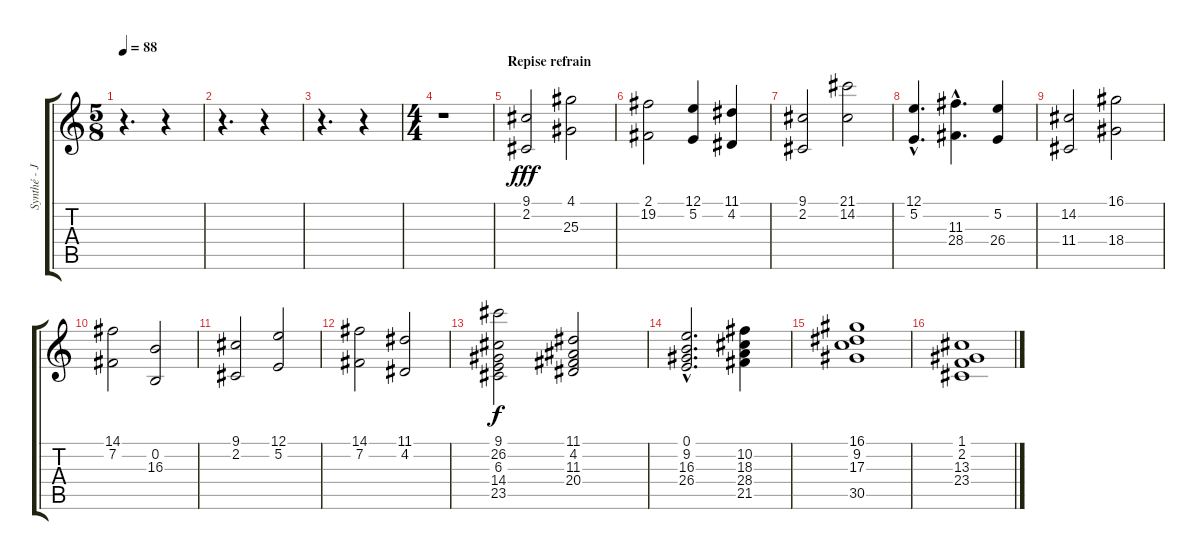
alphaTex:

\track ("Synthé - Julian" "Synthé - J") {instrument synthstrings1}
\staff {score tabs}
\tuning (E4 B3 G3 D3 A2 E2) {hide}
\ts (5 8)
\tempo 88
\clef g2
\ks c
r.4{d dy f} r.4 |
r.4{d} r.4 |
r.4{d} r.4 |
\ts (4 4)
r.1 |
\section ("" "Repise refrain")
(9.1 2.2).2{dy fff} (4.1 25.3).2 |
(2.1 19.2).2 (12.1 5.2).4 (11.1 4.2).4 |
(9.1 2.2).2 (21.1 14.2).2 |
(12.1{hac} 5.2{hac}).4{d} (11.3{hac} 28.4{hac}).4{d} (5.2 26.4).4 |
(14.2 11.4).2 (16.1 18.4).2 |
(14.1 7.2).2 (0.2 16.3).2 |
(9.1 2.2).2 (12.1 5.2).2 |
(14.1 7.2).2 (11.1 4.2).2 |
(9.1 26.2 6.3 14.4 23.5).2{dy f} (11.1 4.2 11.3 20.4).2 |
(0.1{hac} 9.2{hac} 16.3{hac} 26.4{hac}).2{d} (10.2 18.3 28.4 21.5).4 |
(16.1 9.2 17.3 30.5).1{volume 16} |
(1.1 2.2 13.3 23.4).1{volume 6}
